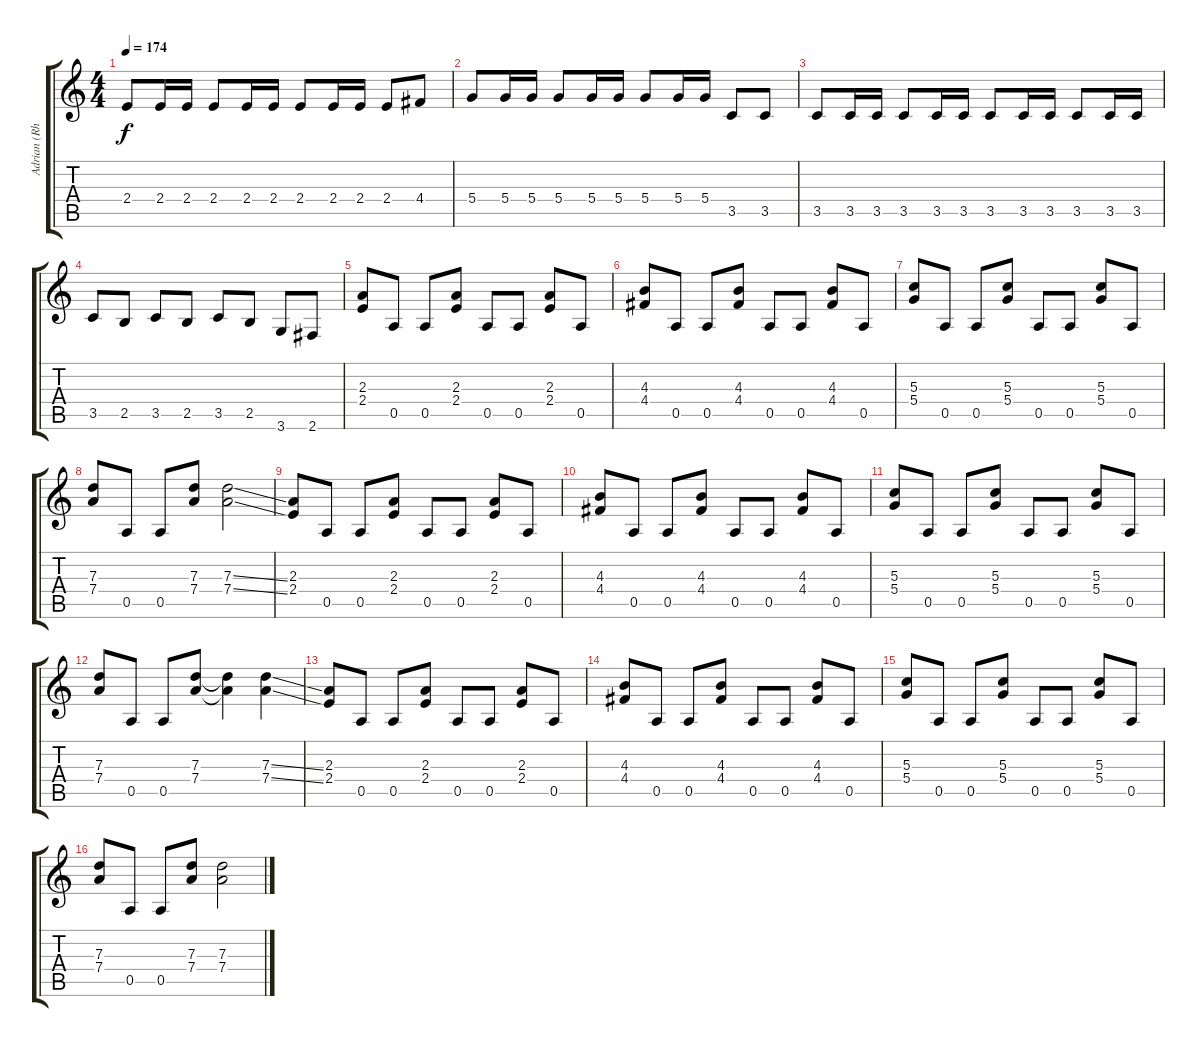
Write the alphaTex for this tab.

\track ("Adrian (Rhy. Guitar)" "Adrian (Rh") {instrument overdrivenguitar}
\staff {score tabs}
\tuning (E4 B3 G3 D3 A2 E2) {hide}
\ts (4 4)
\tempo 174
\clef g2
\ks c
2.4.8{dy f} 2.4.16 2.4.16 2.4.8 2.4.16 2.4.16 2.4.8 2.4.16 2.4.16 2.4.8 4.4.8 |
5.4.8 5.4.16 5.4.16 5.4.8 5.4.16 5.4.16 5.4.8 5.4.16 5.4.16 3.5.8 3.5.8 |
3.5.8 3.5.16 3.5.16 3.5.8 3.5.16 3.5.16 3.5.8 3.5.16 3.5.16 3.5.8 3.5.16 3.5.16 |
3.5.8 2.5.8 3.5.8 2.5.8 3.5.8 2.5.8 3.6.8 2.6.8 |
(2.3 2.4).8 0.5.8 0.5.8 (2.3 2.4).8 0.5.8 0.5.8 (2.3 2.4).8 0.5.8 |
(4.3 4.4).8 0.5.8 0.5.8 (4.3 4.4).8 0.5.8 0.5.8 (4.3 4.4).8 0.5.8 |
(5.3 5.4).8 0.5.8 0.5.8 (5.3 5.4).8 0.5.8 0.5.8 (5.3 5.4).8 0.5.8 |
(7.3 7.4).8 0.5.8 0.5.8 (7.3 7.4).8 (7.3{ss} 7.4{ss}).2 |
(2.3 2.4).8 0.5.8 0.5.8 (2.3 2.4).8 0.5.8 0.5.8 (2.3 2.4).8 0.5.8 |
(4.3 4.4).8 0.5.8 0.5.8 (4.3 4.4).8 0.5.8 0.5.8 (4.3 4.4).8 0.5.8 |
(5.3 5.4).8 0.5.8 0.5.8 (5.3 5.4).8 0.5.8 0.5.8 (5.3 5.4).8 0.5.8 |
(7.3 7.4).8 0.5.8 0.5.8 (7.3 7.4).8 (7.3{t} 7.4{t}).4 (7.3{ss} 7.4{ss}).4 |
(2.3 2.4).8 0.5.8 0.5.8 (2.3 2.4).8 0.5.8 0.5.8 (2.3 2.4).8 0.5.8 |
(4.3 4.4).8 0.5.8 0.5.8 (4.3 4.4).8 0.5.8 0.5.8 (4.3 4.4).8 0.5.8 |
(5.3 5.4).8 0.5.8 0.5.8 (5.3 5.4).8 0.5.8 0.5.8 (5.3 5.4).8 0.5.8 |
(7.3 7.4).8 0.5.8 0.5.8 (7.3 7.4).8 (7.3{ss} 7.4{ss}).2
